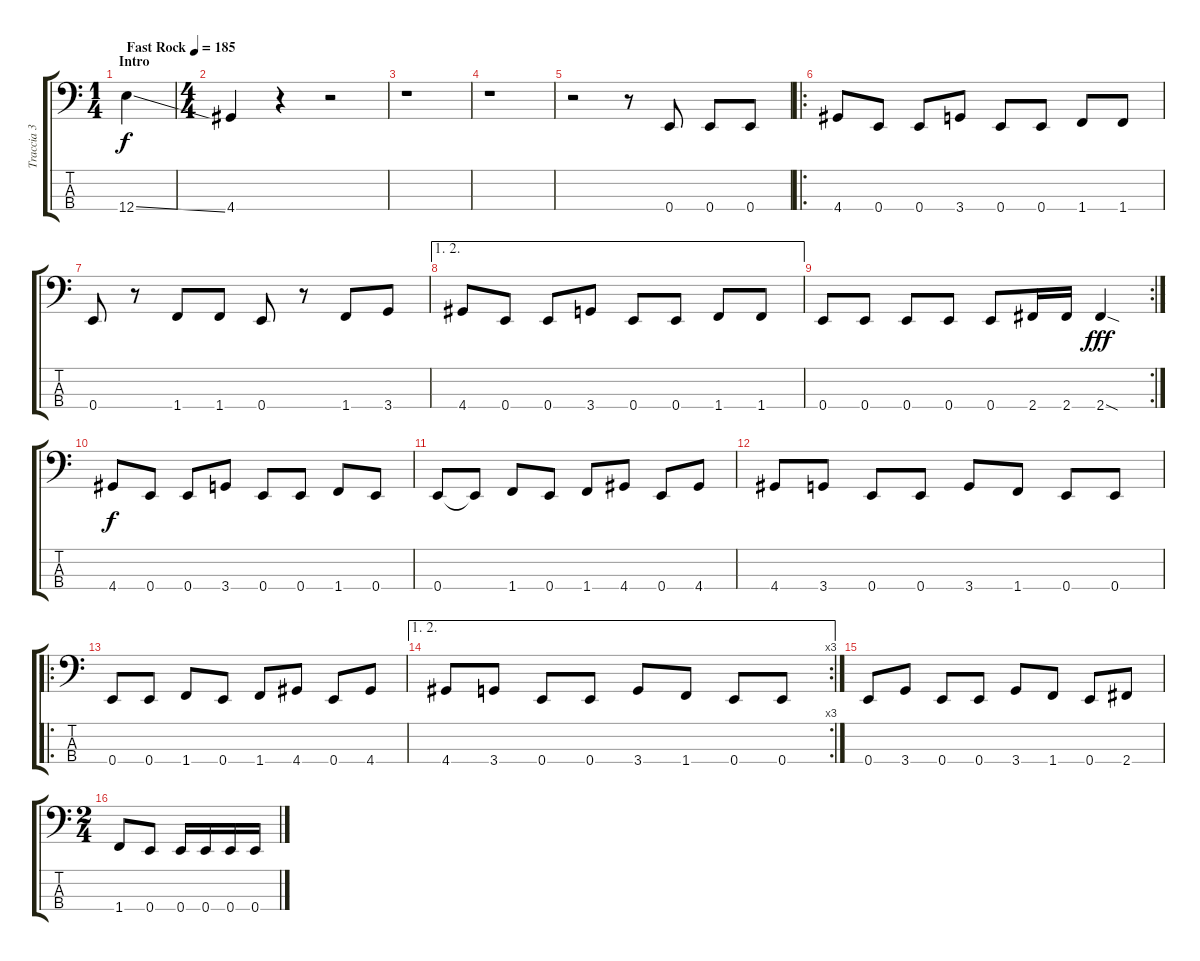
\track ("Traccia 3" "Traccia 3") {instrument electricbassfinger}
\staff {score tabs}
\tuning (G2 D2 A1 E1) {hide}
\ts (1 4)
\section ("" "Intro")
\tempo (185 "Fast Rock")
\clef f4
\ks c
12.4{ss}.4{dy f instrument electricbassfinger} |
\ts (4 4)
4.4.4 r.4 r.2 |
r.1 |
r.1 |
r.2 r.8 0.4.8 0.4.8 0.4.8 |
\ro
4.4.8 0.4.8 0.4.8 3.4.8 0.4.8 0.4.8 1.4.8 1.4.8 |
0.4.8 r.8 1.4.8 1.4.8 0.4.8 r.8 1.4.8 3.4.8 |
\ae (1 2)
4.4.8 0.4.8 0.4.8 3.4.8 0.4.8 0.4.8 1.4.8 1.4.8 |
\rc 2
0.4.8 0.4.8 0.4.8 0.4.8 0.4.8 2.4.16 2.4.16 2.4{sod}.4{dy fff} |
4.4.8{dy f} 0.4.8 0.4.8 3.4.8 0.4.8 0.4.8 1.4.8 0.4.8 |
0.4.8 0.4{t}.8 1.4.8 0.4.8 1.4.8 4.4.8 0.4.8 4.4.8 |
4.4.8 3.4.8 0.4.8 0.4.8 3.4.8 1.4.8 0.4.8 0.4.8 |
\ro
0.4.8 0.4.8 1.4.8 0.4.8 1.4.8 4.4.8 0.4.8 4.4.8 |
\ae (1 2)
\rc 3
4.4.8 3.4.8 0.4.8 0.4.8 3.4.8 1.4.8 0.4.8 0.4.8 |
0.4.8 3.4.8 0.4.8 0.4.8 3.4.8 1.4.8 0.4.8 2.4.8 |
\ts (2 4)
1.4.8 0.4.8 0.4.16 0.4.16 0.4.16 0.4.16
